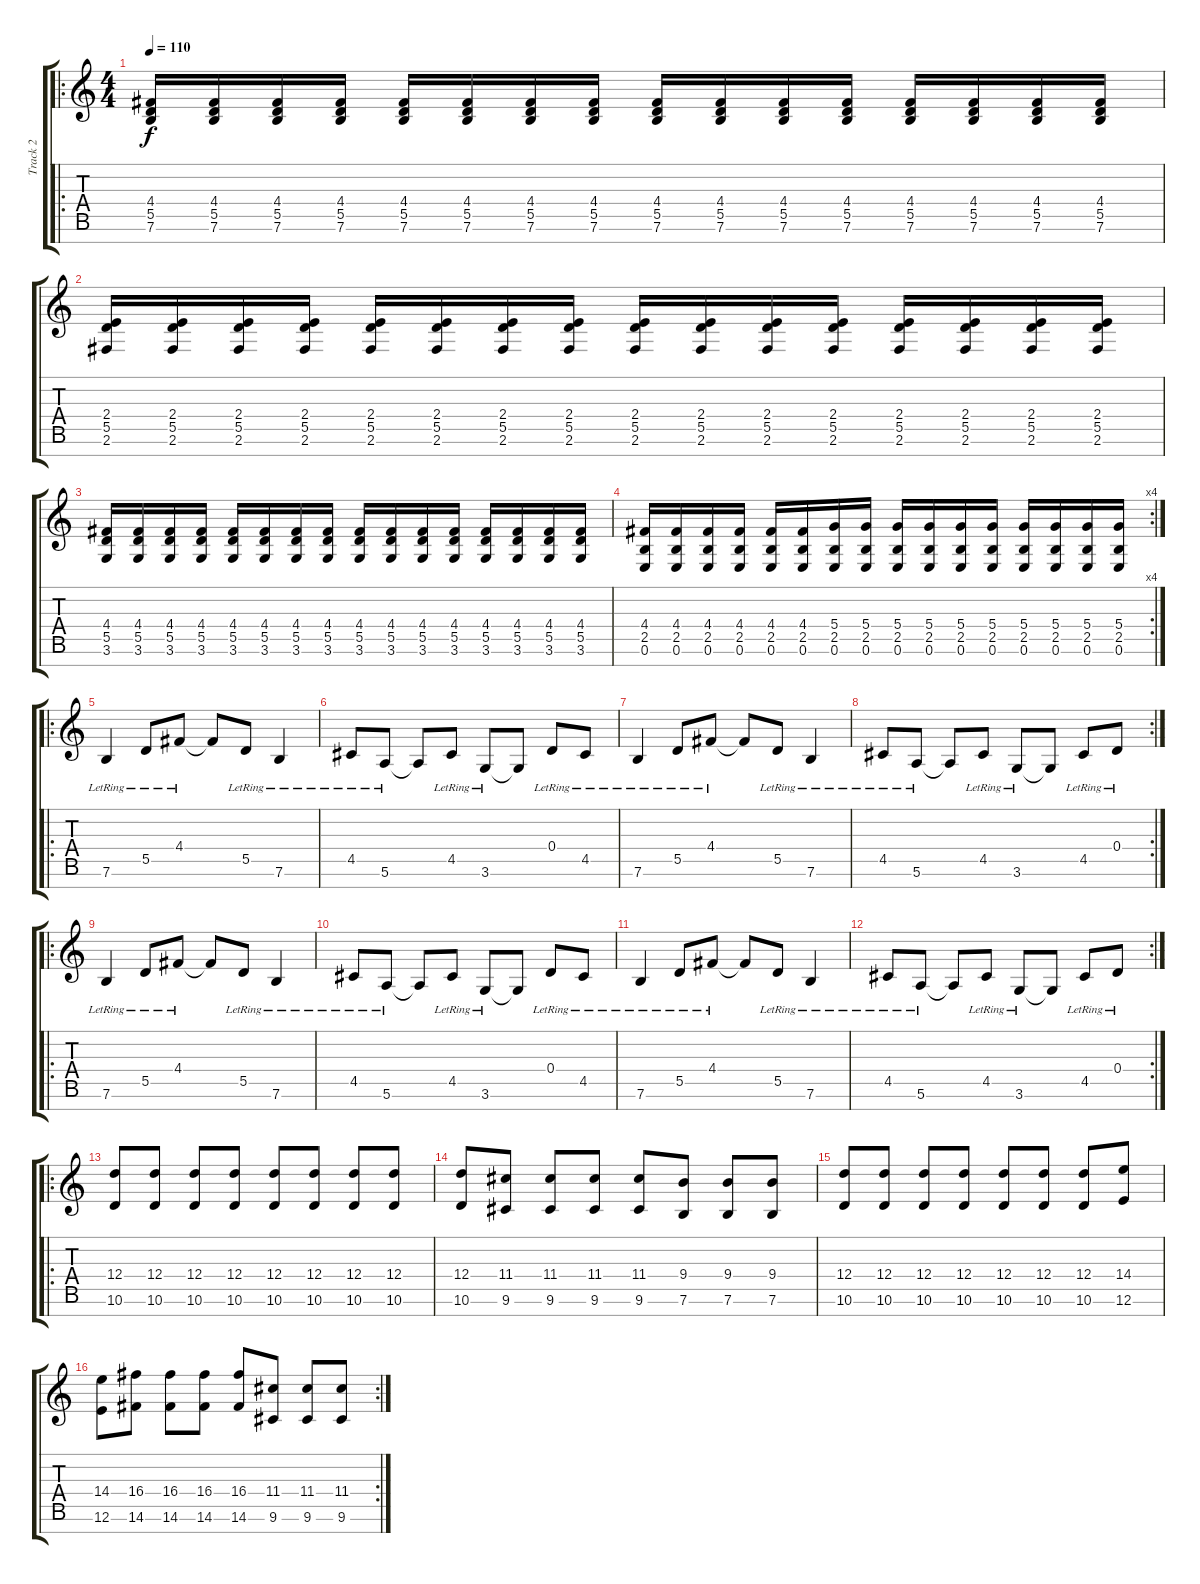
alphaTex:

\track ("Track 2" "Track 2") {instrument distortionguitar}
\staff {score tabs}
\tuning (E4 B3 G3 D3 A2 E2 B1) {hide}
\ro
\ts (4 4)
\tempo 110
\clef g2
\ks c
(4.4 5.5 7.6).16{dy f} (4.4 5.5 7.6).16 (4.4 5.5 7.6).16 (4.4 5.5 7.6).16 (4.4 5.5 7.6).16 (4.4 5.5 7.6).16 (4.4 5.5 7.6).16 (4.4 5.5 7.6).16 (4.4 5.5 7.6).16 (4.4 5.5 7.6).16 (4.4 5.5 7.6).16 (4.4 5.5 7.6).16 (4.4 5.5 7.6).16 (4.4 5.5 7.6).16 (4.4 5.5 7.6).16 (4.4 5.5 7.6).16 |
(2.4 5.5 2.6).16 (2.4 5.5 2.6).16 (2.4 5.5 2.6).16 (2.4 5.5 2.6).16 (2.4 5.5 2.6).16 (2.4 5.5 2.6).16 (2.4 5.5 2.6).16 (2.4 5.5 2.6).16 (2.4 5.5 2.6).16 (2.4 5.5 2.6).16 (2.4 5.5 2.6).16 (2.4 5.5 2.6).16 (2.4 5.5 2.6).16 (2.4 5.5 2.6).16 (2.4 5.5 2.6).16 (2.4 5.5 2.6).16 |
(4.4 5.5 3.6).16 (4.4 5.5 3.6).16 (4.4 5.5 3.6).16 (4.4 5.5 3.6).16 (4.4 5.5 3.6).16 (4.4 5.5 3.6).16 (4.4 5.5 3.6).16 (4.4 5.5 3.6).16 (4.4 5.5 3.6).16 (4.4 5.5 3.6).16 (4.4 5.5 3.6).16 (4.4 5.5 3.6).16 (4.4 5.5 3.6).16 (4.4 5.5 3.6).16 (4.4 5.5 3.6).16 (4.4 5.5 3.6).16 |
\rc 4
(4.4 2.5 0.6).16 (4.4 2.5 0.6).16 (4.4 2.5 0.6).16 (4.4 2.5 0.6).16 (4.4 2.5 0.6).16 (4.4 2.5 0.6).16 (5.4 2.5 0.6).16 (5.4 2.5 0.6).16 (5.4 2.5 0.6).16 (5.4 2.5 0.6).16 (5.4 2.5 0.6).16 (5.4 2.5 0.6).16 (5.4 2.5 0.6).16 (5.4 2.5 0.6).16 (5.4 2.5 0.6).16 (5.4 2.5 0.6).16 |
\ro
7.6{lr}.4{instrument electricguitarjazz} 5.5{lr}.8 4.4{lr}.8 4.4{t}.8 5.5{lr}.8 7.6{lr}.4 |
4.5{lr}.8 5.6{lr}.8 5.6{t}.8 4.5{lr}.8 3.6{lr}.8 3.6{t}.8 0.4{lr}.8 4.5{lr}.8 |
7.6{lr}.4{instrument electricguitarjazz} 5.5{lr}.8 4.4{lr}.8 4.4{t}.8 5.5{lr}.8 7.6{lr}.4 |
\rc 2
4.5{lr}.8 5.6{lr}.8 5.6{t}.8 4.5{lr}.8 3.6{lr}.8 3.6{t}.8 4.5{lr}.8 0.4{lr}.8 |
\ro
7.6{lr}.4{instrument electricguitarjazz} 5.5{lr}.8 4.4{lr}.8 4.4{t}.8 5.5{lr}.8 7.6{lr}.4 |
4.5{lr}.8 5.6{lr}.8 5.6{t}.8 4.5{lr}.8 3.6{lr}.8 3.6{t}.8 0.4{lr}.8 4.5{lr}.8 |
7.6{lr}.4{instrument electricguitarjazz} 5.5{lr}.8 4.4{lr}.8 4.4{t}.8 5.5{lr}.8 7.6{lr}.4 |
\rc 2
4.5{lr}.8 5.6{lr}.8 5.6{t}.8 4.5{lr}.8 3.6{lr}.8 3.6{t}.8 4.5{lr}.8 0.4{lr}.8 |
\ro
(12.4 10.6).8{instrument distortionguitar} (12.4 10.6).8 (12.4 10.6).8 (12.4 10.6).8 (12.4 10.6).8 (12.4 10.6).8 (12.4 10.6).8 (12.4 10.6).8 |
(12.4 10.6).8 (11.4 9.6).8 (11.4 9.6).8 (11.4 9.6).8 (11.4 9.6).8 (9.4 7.6).8 (9.4 7.6).8 (9.4 7.6).8 |
(12.4 10.6).8{instrument distortionguitar} (12.4 10.6).8 (12.4 10.6).8 (12.4 10.6).8 (12.4 10.6).8 (12.4 10.6).8 (12.4 10.6).8 (14.4 12.6).8 |
\rc 2
(14.4 12.6).8 (16.4 14.6).8 (16.4 14.6).8 (16.4 14.6).8 (16.4 14.6).8 (11.4 9.6).8 (11.4 9.6).8 (11.4 9.6).8
